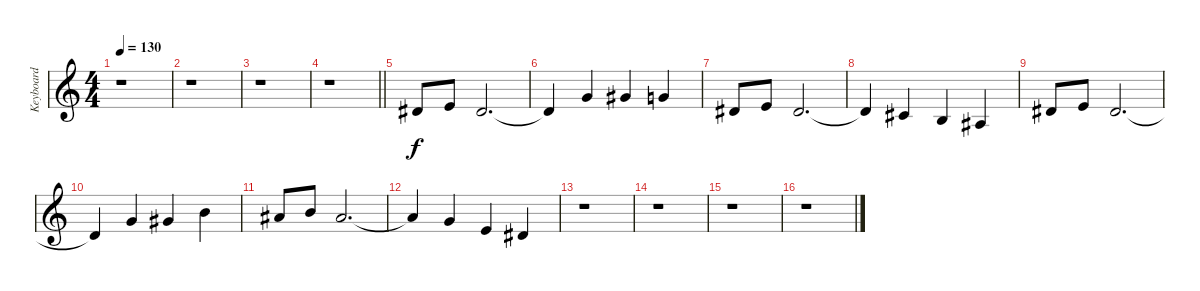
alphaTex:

\track ("Keyboard" "Keyboard") {instrument drawbarorgan}
\staff {score}
\tuning (Eb5 Bb4 Gb4 Db4 Ab3 Eb3) {hide}
\ts (4 4)
\tempo 130
\clef g2
\ks c
r.1{dy f} |
r.1 |
r.1 |
\barLineRight lightlight
r.1 |
2.4.8 3.4.8 2.4.2{d} |
2.4{t}.4 1.3.4 2.3.4 1.3.4 |
2.4.8 3.4.8 2.4.2{d} |
2.4{t}.4 0.4.4 3.5.4 2.5.4 |
2.4.8 3.4.8 2.4.2{d} |
2.4{t}.4 1.3.4 2.3.4 1.2.4 |
0.2.8 1.2.8 0.2.2{d} |
0.2{t}.4 1.3.4 3.4.4 2.4.4 |
r.1 |
r.1 |
r.1 |
r.1
